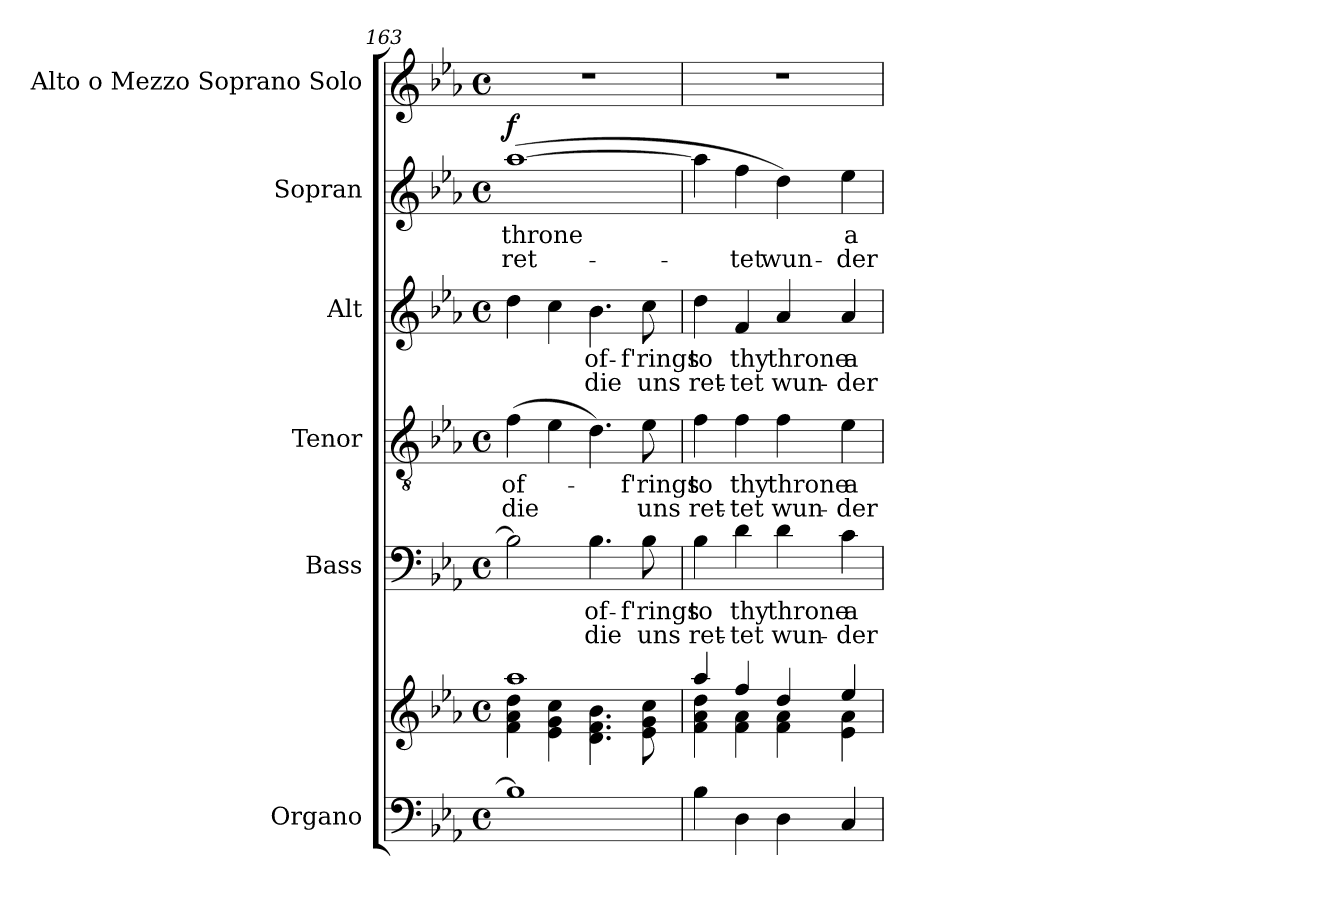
**kern	**kern	**kern	**text	**text	**kern	**text	**text	**kern	**text	**text	**kern	**text	**text	**dynam	**kern
*part6	*part6	*part5	*part5	*part5	*part4	*part4	*part4	*part3	*part3	*part3	*part2	*part2	*part2	*part2	*part1
*staff7	*staff6	*staff5	*staff5	*staff5	*staff4	*staff4	*staff4	*staff3	*staff3	*staff3	*staff2	*staff2	*staff2	*staff2	*staff1
*I"Organo	*	*I"Bass	*	*	*I"Tenor	*	*	*I"Alt	*	*	*I"Sopran	*	*	*	*I"Alto o Mezzo Soprano Solo
*	*	*I'B	*	*	*I'T	*	*	*I'A	*	*	*I'S	*	*	*	*I'S o l o
*clefF4	*clefG2	*clefF4	*	*	*clefGv2	*	*	*clefG2	*	*	*clefG2	*	*	*	*clefG2
*k[b-e-a-]	*k[b-e-a-]	*k[b-e-a-]	*	*	*k[b-e-a-]	*	*	*k[b-e-a-]	*	*	*k[b-e-a-]	*	*	*	*k[b-e-a-]
*M4/4	*M4/4	*M4/4	*	*	*M4/4	*	*	*M4/4	*	*	*M4/4	*	*	*	*M4/4
*met(c)	*met(c)	*met(c)	*	*	*met(c)	*	*	*met(c)	*	*	*met(c)	*	*	*	*met(c)
=163	=163	=163	=163	=163	=163	=163	=163	=163	=163	=163	=163	=163	=163	=163	=163
*	*^	*	*	*	*	*	*	*	*	*	*	*	*	*	*
!	!	!	!	!	!	!	!LO:LY:b	!LO:LY:b	!	!	!	!	!LO:LY:b	!LO:LY:b	!LO:DY:b	!
1B-]	1aa-	4f\ 4a-\ 4dd\	2B-\]	.	.	(>4f\	of-	die	4dd\	.	.	(>[1aa-	throne	ret-	f	1r
.	.	4e-\ 4g\ 4cc\	.	.	.	4e-\	.	.	4cc\	.	.	.	.	.	.	.
!	!	!	!	!LO:LY:b	!LO:LY:b	!	!	!	!	!LO:LY:b	!LO:LY:b	!	!	!	!	!
.	.	4.d\ 4.f\ 4.b-\	4.B-\	of-	die	4.d\)	.	.	4.b-\	of-	die	.	.	.	.	.
!	!	!	!	!LO:LY:b	!LO:LY:b	!	!LO:LY:b	!LO:LY:b	!	!LO:LY:b	!LO:LY:b	!	!	!	!	!
.	.	8e-\ 8g\ 8cc\	8B-\	-f'rings	uns	8e-\	-f'rings	uns	8cc\	-f'rings	uns	.	.	.	.	.
=164	=164	=164	=164	=164	=164	=164	=164	=164	=164	=164	=164	=164	=164	=164	=164	=164
!	!	!	!	!LO:LY:b	!LO:LY:b	!	!LO:LY:b	!LO:LY:b	!	!LO:LY:b	!LO:LY:b	!	!	!	!	!
4B-\	4aa-/	4f\ 4a-\ 4dd\	4B-\	to	ret-	4f\	to	ret-	4dd\	to	ret-	4aa-\]	.	.	.	1r
!	!	!	!	!LO:LY:b	!LO:LY:b	!	!LO:LY:b	!LO:LY:b	!	!LO:LY:b	!LO:LY:b	!	!	!LO:LY:b	!	!
4D\	4ff/	4f\ 4a-\	4d\	thy	-tet	4f\	thy	-tet	4f/	thy	-tet	4ff\	.	-tet	.	.
!	!	!	!	!LO:LY:b	!LO:LY:b	!	!LO:LY:b	!LO:LY:b	!	!LO:LY:b	!LO:LY:b	!	!	!LO:LY:b	!	!
4D\	4dd/	4f\ 4a-\	4d\	throne	wun-	4f\	throne	wun-	4a-/	throne	wun-	4dd\)	.	wun-	.	.
!	!	!	!	!LO:LY:b	!LO:LY:b	!	!LO:LY:b	!LO:LY:b	!	!LO:LY:b	!LO:LY:b	!	!LO:LY:b	!LO:LY:b	!	!
4C/	4ee-/	4e-\ 4a-\	4c\	a-	-der-	4e-\	a-	-der-	4a-/	a-	-der-	4ee-\	a-	-der-	.	.
*	*v	*v	*	*	*	*	*	*	*	*	*	*	*	*	*	*
=	=	=	=	=	=	=	=	=	=	=	=	=	=	=	=
*-	*-	*-	*-	*-	*-	*-	*-	*-	*-	*-	*-	*-	*-	*-	*-
